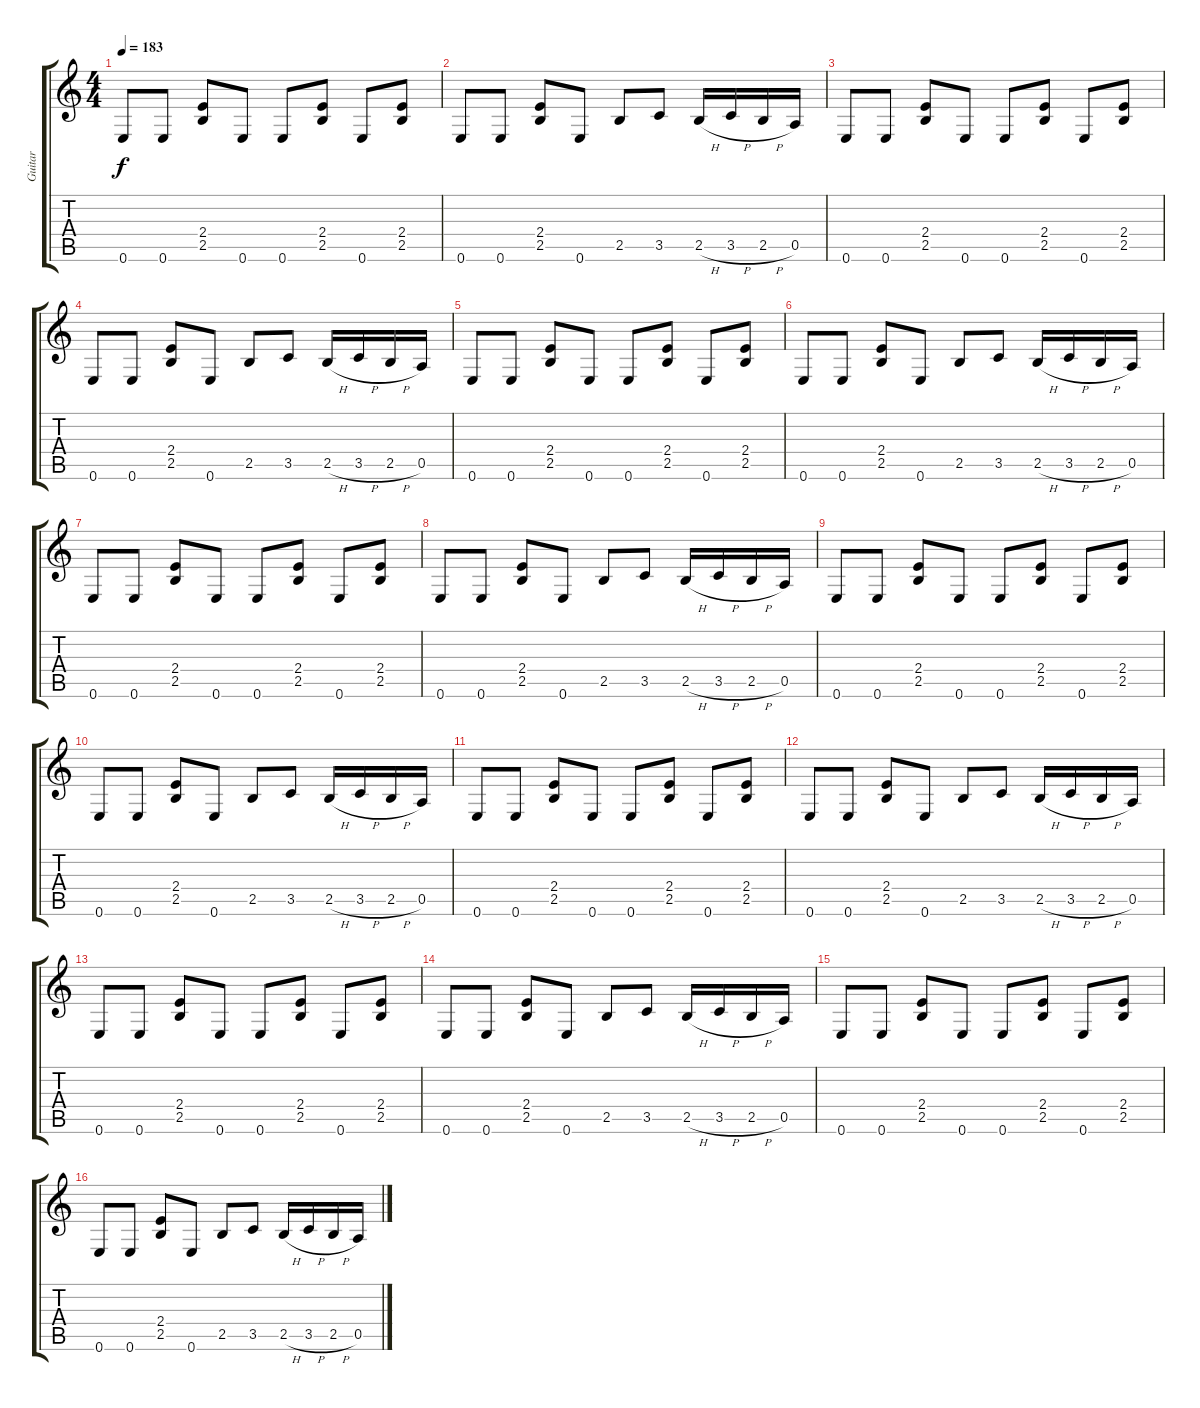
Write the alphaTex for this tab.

\track ("Guitar" "Guitar") {instrument distortionguitar}
\staff {score tabs}
\tuning (E4 B3 G3 D3 A2 E2) {hide}
\ts (4 4)
\tempo 183
\clef g2
\ks c
0.6.8{dy f} 0.6.8 (2.4 2.5).8 0.6.8 0.6.8 (2.4 2.5).8 0.6.8 (2.4 2.5).8 |
0.6.8 0.6.8 (2.4 2.5).8 0.6.8 2.5.8 3.5.8 2.5{h}.16 3.5{h}.16 2.5{h}.16 0.5.16 |
0.6.8 0.6.8 (2.4 2.5).8 0.6.8 0.6.8 (2.4 2.5).8 0.6.8 (2.4 2.5).8 |
0.6.8 0.6.8 (2.4 2.5).8 0.6.8 2.5.8 3.5.8 2.5{h}.16 3.5{h}.16 2.5{h}.16 0.5.16 |
0.6.8 0.6.8 (2.4 2.5).8 0.6.8 0.6.8 (2.4 2.5).8 0.6.8 (2.4 2.5).8 |
0.6.8 0.6.8 (2.4 2.5).8 0.6.8 2.5.8 3.5.8 2.5{h}.16 3.5{h}.16 2.5{h}.16 0.5.16 |
0.6.8 0.6.8 (2.4 2.5).8 0.6.8 0.6.8 (2.4 2.5).8 0.6.8 (2.4 2.5).8 |
0.6.8 0.6.8 (2.4 2.5).8 0.6.8 2.5.8 3.5.8 2.5{h}.16 3.5{h}.16 2.5{h}.16 0.5.16 |
0.6.8 0.6.8 (2.4 2.5).8 0.6.8 0.6.8 (2.4 2.5).8 0.6.8 (2.4 2.5).8 |
0.6.8 0.6.8 (2.4 2.5).8 0.6.8 2.5.8 3.5.8 2.5{h}.16 3.5{h}.16 2.5{h}.16 0.5.16 |
0.6.8 0.6.8 (2.4 2.5).8 0.6.8 0.6.8 (2.4 2.5).8 0.6.8 (2.4 2.5).8 |
0.6.8 0.6.8 (2.4 2.5).8 0.6.8 2.5.8 3.5.8 2.5{h}.16 3.5{h}.16 2.5{h}.16 0.5.16 |
0.6.8 0.6.8 (2.4 2.5).8 0.6.8 0.6.8 (2.4 2.5).8 0.6.8 (2.4 2.5).8 |
0.6.8 0.6.8 (2.4 2.5).8 0.6.8 2.5.8 3.5.8 2.5{h}.16 3.5{h}.16 2.5{h}.16 0.5.16 |
0.6.8 0.6.8 (2.4 2.5).8 0.6.8 0.6.8 (2.4 2.5).8 0.6.8 (2.4 2.5).8 |
0.6.8 0.6.8 (2.4 2.5).8 0.6.8 2.5.8 3.5.8 2.5{h}.16 3.5{h}.16 2.5{h}.16 0.5.16
